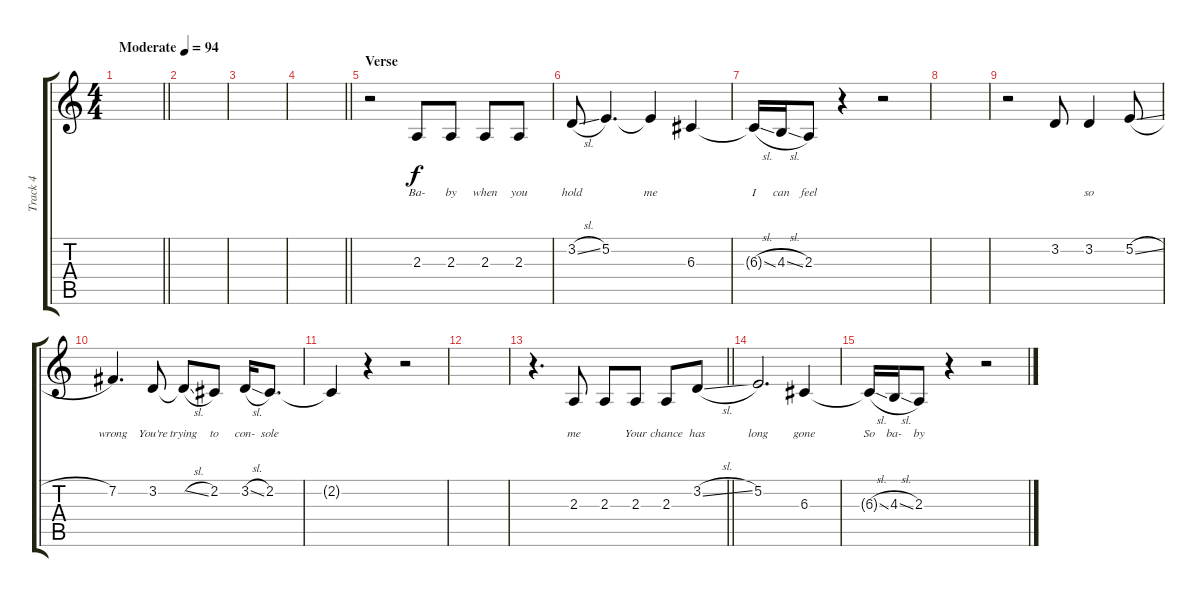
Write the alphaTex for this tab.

\track ("Track 4" "Track 4") {instrument tenorsax}
\staff {score tabs}
\tuning (E4 B3 G3 D3 A2 E2) {hide}
\ts (4 4)
\tempo (94 "Moderate")
\clef g2
\barLineRight lightlight
\ks c
|
|
|
\barLineRight lightlight
|
\section ("" "Verse")
r.2 2.3.8{lyrics (0 "Ba-") lyrics (1 "") lyrics (2 "") lyrics (3 "") lyrics (4 "")} 2.3.8{lyrics (0 "by") lyrics (1 "") lyrics (2 "") lyrics (3 "") lyrics (4 "")} 2.3.8{lyrics (0 "when") lyrics (1 "") lyrics (2 "") lyrics (3 "") lyrics (4 "")} 2.3.8{lyrics (0 "you") lyrics (1 "") lyrics (2 "") lyrics (3 "") lyrics (4 "")} |
3.2{sl}.8{lyrics (0 "hold") lyrics (1 "") lyrics (2 "") lyrics (3 "") lyrics (4 "")} 5.2.4{d lyrics (0 "") lyrics (1 "") lyrics (2 "") lyrics (3 "") lyrics (4 "")} 5.2{t}.4{lyrics (0 "me") lyrics (1 "") lyrics (2 "") lyrics (3 "") lyrics (4 "")} 6.3.4{lyrics (0 "") lyrics (1 "") lyrics (2 "") lyrics (3 "") lyrics (4 "")} |
6.3{sl t}.16{lyrics (0 "I") lyrics (1 "") lyrics (2 "") lyrics (3 "") lyrics (4 "")} 4.3{sl}.16{lyrics (0 "can") lyrics (1 "") lyrics (2 "") lyrics (3 "") lyrics (4 "")} 2.3.8{lyrics (0 "feel") lyrics (1 "") lyrics (2 "") lyrics (3 "") lyrics (4 "")} r.4 r.2 |
|
r.2 3.2.8{lyrics (0 "") lyrics (1 "") lyrics (2 "") lyrics (3 "") lyrics (4 "")} 3.2.4{lyrics (0 "so") lyrics (1 "") lyrics (2 "") lyrics (3 "") lyrics (4 "")} 5.2{sl}.8{lyrics (0 "") lyrics (1 "") lyrics (2 "") lyrics (3 "") lyrics (4 "")} |
7.2.4{d lyrics (0 "wrong") lyrics (1 "") lyrics (2 "") lyrics (3 "") lyrics (4 "")} 3.2.8{lyrics (0 "You're") lyrics (1 "") lyrics (2 "") lyrics (3 "") lyrics (4 "")} 3.2{sl t}.8{lyrics (0 "trying") lyrics (1 "") lyrics (2 "") lyrics (3 "") lyrics (4 "")} 2.2.8{lyrics (0 "to") lyrics (1 "") lyrics (2 "") lyrics (3 "") lyrics (4 "")} 3.2{sl}.16{lyrics (0 "con-") lyrics (1 "") lyrics (2 "") lyrics (3 "") lyrics (4 "")} 2.2.8{d lyrics (0 "sole") lyrics (1 "") lyrics (2 "") lyrics (3 "") lyrics (4 "")} |
2.2{t}.4{lyrics (0 "") lyrics (1 "") lyrics (2 "") lyrics (3 "") lyrics (4 "")} r.4 r.2 |
|
\barLineRight lightlight
r.4{d} 2.3.8{lyrics (0 "me") lyrics (1 "") lyrics (2 "") lyrics (3 "") lyrics (4 "")} 2.3.8{lyrics (0 "") lyrics (1 "") lyrics (2 "") lyrics (3 "") lyrics (4 "")} 2.3.8{lyrics (0 "Your") lyrics (1 "") lyrics (2 "") lyrics (3 "") lyrics (4 "")} 2.3.8{lyrics (0 "chance") lyrics (1 "") lyrics (2 "") lyrics (3 "") lyrics (4 "")} 3.2{sl}.8{lyrics (0 "has") lyrics (1 "") lyrics (2 "") lyrics (3 "") lyrics (4 "")} |
5.2.2{d lyrics (0 "long") lyrics (1 "") lyrics (2 "") lyrics (3 "") lyrics (4 "")} 6.3.4{lyrics (0 "gone") lyrics (1 "") lyrics (2 "") lyrics (3 "") lyrics (4 "")} |
6.3{sl t}.16{lyrics (0 "So") lyrics (1 "") lyrics (2 "") lyrics (3 "") lyrics (4 "")} 4.3{sl}.16{lyrics (0 "ba-") lyrics (1 "") lyrics (2 "") lyrics (3 "") lyrics (4 "")} 2.3.8{lyrics (0 "by") lyrics (1 "") lyrics (2 "") lyrics (3 "") lyrics (4 "")} r.4 r.2
